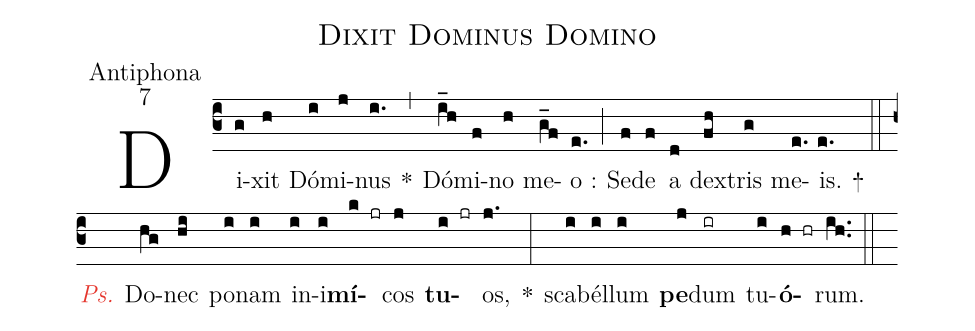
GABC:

name:Dixit Dominus Domino;
office-part:Antiphona;
mode:7;
%%
(c3) Di(g)xit(h) Dó(i)mi(j)nus(i.) *(,) Dó(i_h)mi(f)no(h) me(g_f)o :(e.) (;) Se(f)de(f) a(d) dex(fh)tris(g) me(e.)is.(e.) <sp>+</sp>(::)

<i><c>Ps.</c></i> Do(hg)nec(hi) po(i)nam(i) in(i)i(i)<b>mí</b>(k jr)cos(j) <b>tu</b>(i jr)os,(j.) *(:) sca(i)bél(i)lum(i) <b>pe</b>(j)dum(ir) tu(i)<b>ó</b>(h hr)rum.(ih..) (::)
